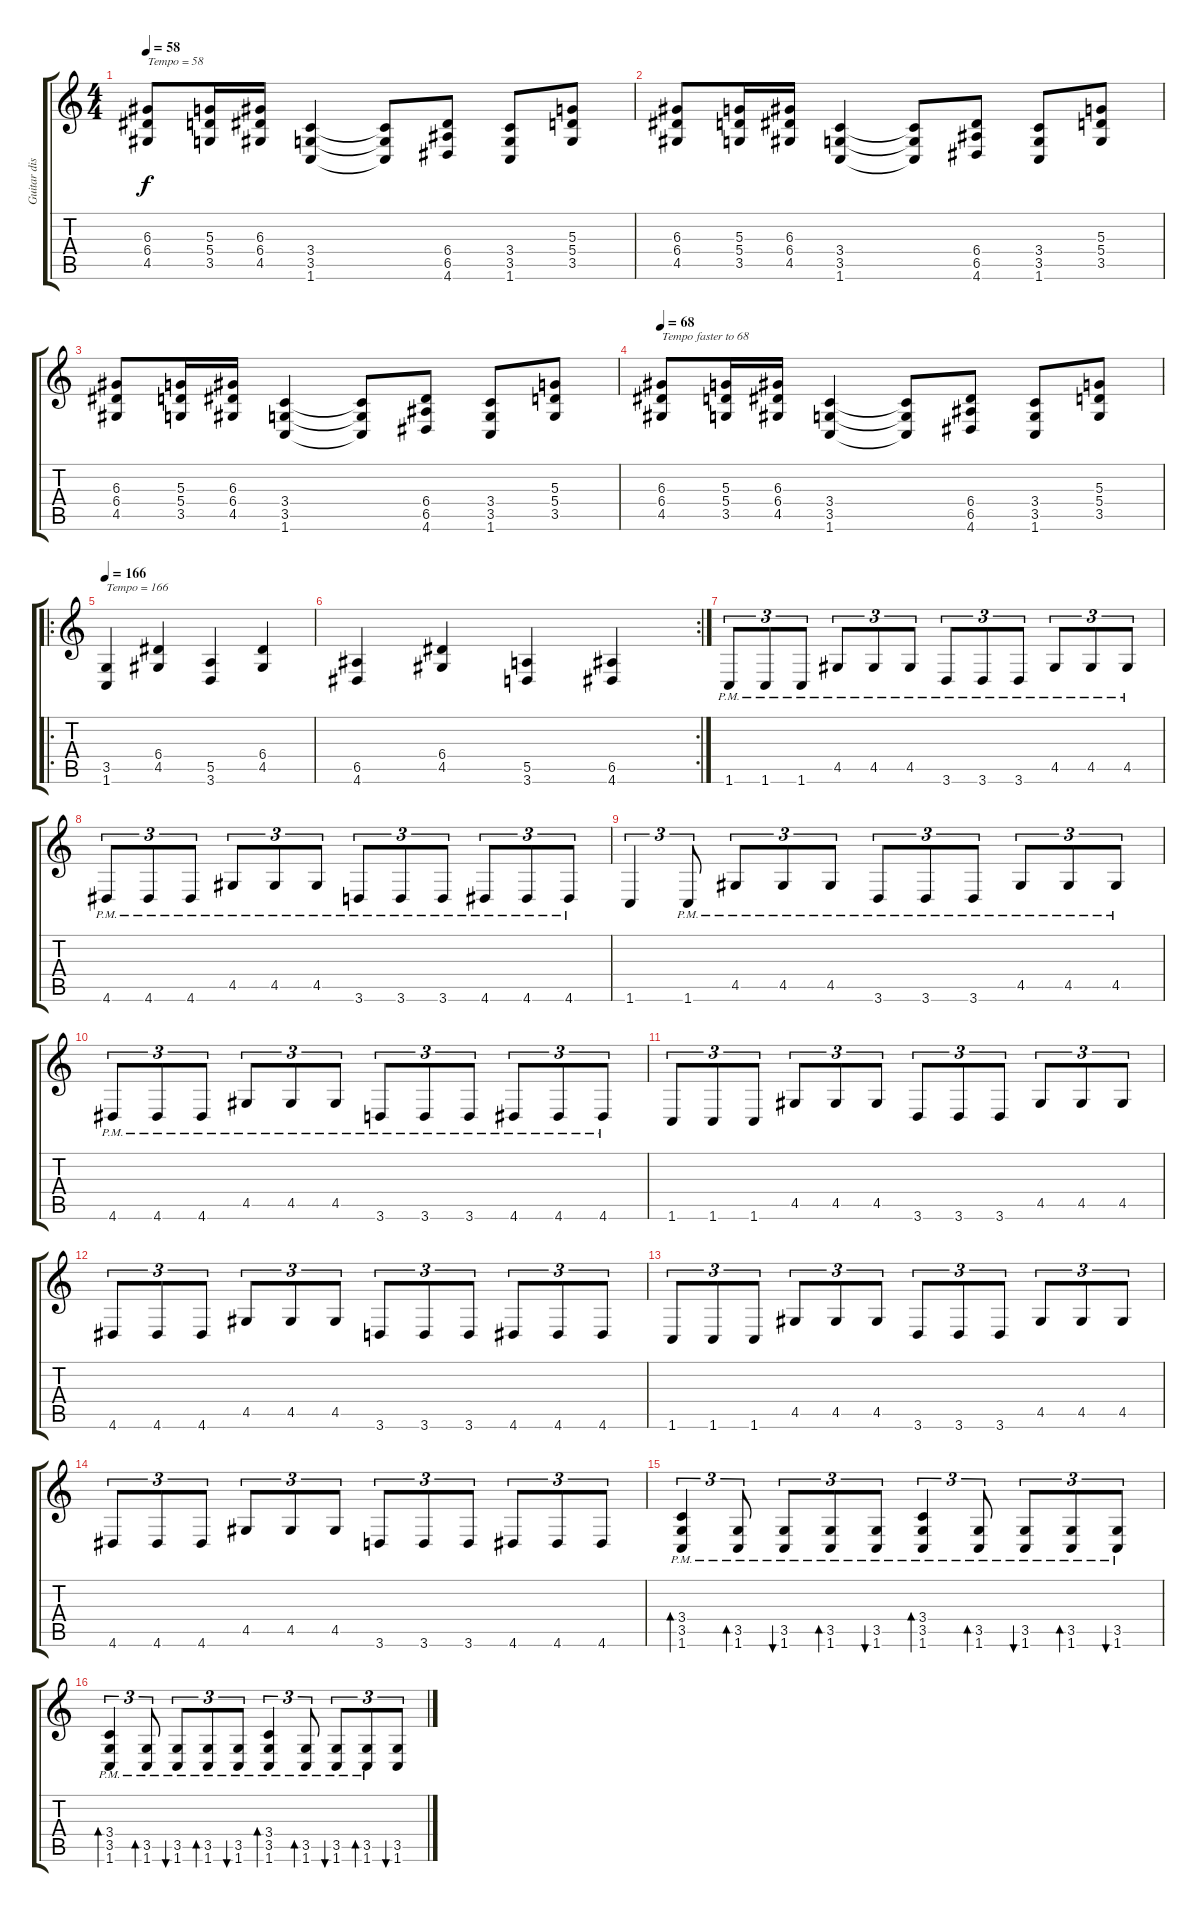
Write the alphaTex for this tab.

\track ("Guitar distortion 2" "Guitar dis") {instrument distortionguitar}
\staff {score tabs}
\tuning (B3 Gb3 D3 A2 E2 B1) {hide}
\ts (4 4)
\tempo 58
\clef g2
\ks c
(6.3 6.4 4.5).8{txt "Tempo = 58" dy f instrument distortionguitar} (5.3 5.4 3.5).16 (6.3 6.4 4.5).16 (3.4 3.5 1.6).4 (3.4{t} 3.5{t} 1.6{t}).8 (6.4 6.5 4.6).8 (3.4 3.5 1.6).8 (5.3 5.4 3.5).8 |
(6.3 6.4 4.5).8 (5.3 5.4 3.5).16 (6.3 6.4 4.5).16 (3.4 3.5 1.6).4 (3.4{t} 3.5{t} 1.6{t}).8 (6.4 6.5 4.6).8 (3.4 3.5 1.6).8 (5.3 5.4 3.5).8 |
(6.3 6.4 4.5).8 (5.3 5.4 3.5).16 (6.3 6.4 4.5).16 (3.4 3.5 1.6).4 (3.4{t} 3.5{t} 1.6{t}).8 (6.4 6.5 4.6).8 (3.4 3.5 1.6).8 (5.3 5.4 3.5).8 |
\tempo 68
(6.3 6.4 4.5).8{txt "Tempo faster to 68"} (5.3 5.4 3.5).16 (6.3 6.4 4.5).16 (3.4 3.5 1.6).4 (3.4{t} 3.5{t} 1.6{t}).8 (6.4 6.5 4.6).8 (3.4 3.5 1.6).8 (5.3 5.4 3.5).8 |
\ro
\tempo 166
(3.5 1.6).4{txt "Tempo = 166"} (6.4 4.5).4 (5.5 3.6).4 (6.4 4.5).4 |
\rc 2
(6.5 4.6).4 (6.4 4.5).4 (5.5 3.6).4 (6.5 4.6).4 |
1.6{pm}.8{tu (3 2)} 1.6{pm}.8{tu (3 2)} 1.6{pm}.8{tu (3 2)} 4.5{pm}.8{tu (3 2)} 4.5{pm}.8{tu (3 2)} 4.5{pm}.8{tu (3 2)} 3.6{pm}.8{tu (3 2)} 3.6{pm}.8{tu (3 2)} 3.6{pm}.8{tu (3 2)} 4.5{pm}.8{tu (3 2)} 4.5{pm}.8{tu (3 2)} 4.5{pm}.8{tu (3 2)} |
4.6{pm}.8{tu (3 2)} 4.6{pm}.8{tu (3 2)} 4.6{pm}.8{tu (3 2)} 4.5{pm}.8{tu (3 2)} 4.5{pm}.8{tu (3 2)} 4.5{pm}.8{tu (3 2)} 3.6{pm}.8{tu (3 2)} 3.6{pm}.8{tu (3 2)} 3.6{pm}.8{tu (3 2)} 4.6{pm}.8{tu (3 2)} 4.6{pm}.8{tu (3 2)} 4.6{pm}.8{tu (3 2)} |
1.6.4{tu (3 2)} 1.6{pm}.8{tu (3 2)} 4.5{pm}.8{tu (3 2)} 4.5{pm}.8{tu (3 2)} 4.5{pm}.8{tu (3 2)} 3.6{pm}.8{tu (3 2)} 3.6{pm}.8{tu (3 2)} 3.6{pm}.8{tu (3 2)} 4.5{pm}.8{tu (3 2)} 4.5{pm}.8{tu (3 2)} 4.5{pm}.8{tu (3 2)} |
4.6{pm}.8{tu (3 2)} 4.6{pm}.8{tu (3 2)} 4.6{pm}.8{tu (3 2)} 4.5{pm}.8{tu (3 2)} 4.5{pm}.8{tu (3 2)} 4.5{pm}.8{tu (3 2)} 3.6{pm}.8{tu (3 2)} 3.6{pm}.8{tu (3 2)} 3.6{pm}.8{tu (3 2)} 4.6{pm}.8{tu (3 2)} 4.6{pm}.8{tu (3 2)} 4.6{pm}.8{tu (3 2)} |
1.6.8{tu (3 2)} 1.6.8{tu (3 2)} 1.6.8{tu (3 2)} 4.5.8{tu (3 2)} 4.5.8{tu (3 2)} 4.5.8{tu (3 2)} 3.6.8{tu (3 2)} 3.6.8{tu (3 2)} 3.6.8{tu (3 2)} 4.5.8{tu (3 2)} 4.5.8{tu (3 2)} 4.5.8{tu (3 2)} |
4.6.8{tu (3 2)} 4.6.8{tu (3 2)} 4.6.8{tu (3 2)} 4.5.8{tu (3 2)} 4.5.8{tu (3 2)} 4.5.8{tu (3 2)} 3.6.8{tu (3 2)} 3.6.8{tu (3 2)} 3.6.8{tu (3 2)} 4.6.8{tu (3 2)} 4.6.8{tu (3 2)} 4.6.8{tu (3 2)} |
1.6.8{tu (3 2)} 1.6.8{tu (3 2)} 1.6.8{tu (3 2)} 4.5.8{tu (3 2)} 4.5.8{tu (3 2)} 4.5.8{tu (3 2)} 3.6.8{tu (3 2)} 3.6.8{tu (3 2)} 3.6.8{tu (3 2)} 4.5.8{tu (3 2)} 4.5.8{tu (3 2)} 4.5.8{tu (3 2)} |
4.6.8{tu (3 2)} 4.6.8{tu (3 2)} 4.6.8{tu (3 2)} 4.5.8{tu (3 2)} 4.5.8{tu (3 2)} 4.5.8{tu (3 2)} 3.6.8{tu (3 2)} 3.6.8{tu (3 2)} 3.6.8{tu (3 2)} 4.6.8{tu (3 2)} 4.6.8{tu (3 2)} 4.6.8{tu (3 2)} |
(3.4 3.5 1.6{pm}).4{tu (3 2) bd 60} (3.5 1.6{pm}).8{tu (3 2) bd 60} (3.5 1.6{pm}).8{tu (3 2) bu 60} (3.5 1.6{pm}).8{tu (3 2) bd 60} (3.5 1.6{pm}).8{tu (3 2) bu 60} (3.4 3.5 1.6{pm}).4{tu (3 2) bd 60} (3.5 1.6{pm}).8{tu (3 2) bd 60} (3.5 1.6{pm}).8{tu (3 2) bu 60} (3.5 1.6{pm}).8{tu (3 2) bd 60} (3.5 1.6{pm}).8{tu (3 2) bu 60} |
(3.4 3.5 1.6{pm}).4{tu (3 2) bd 60} (3.5 1.6{pm}).8{tu (3 2) bd 60} (3.5 1.6{pm}).8{tu (3 2) bu 60} (3.5 1.6{pm}).8{tu (3 2) bd 60} (3.5 1.6{pm}).8{tu (3 2) bu 60} (3.4 3.5 1.6{pm}).4{tu (3 2) bd 60} (3.5 1.6{pm}).8{tu (3 2) bd 60} (3.5 1.6{pm}).8{tu (3 2) bu 60} (3.5 1.6{pm}).8{tu (3 2) bd 60} (3.5 1.6).8{tu (3 2) bu 60}
